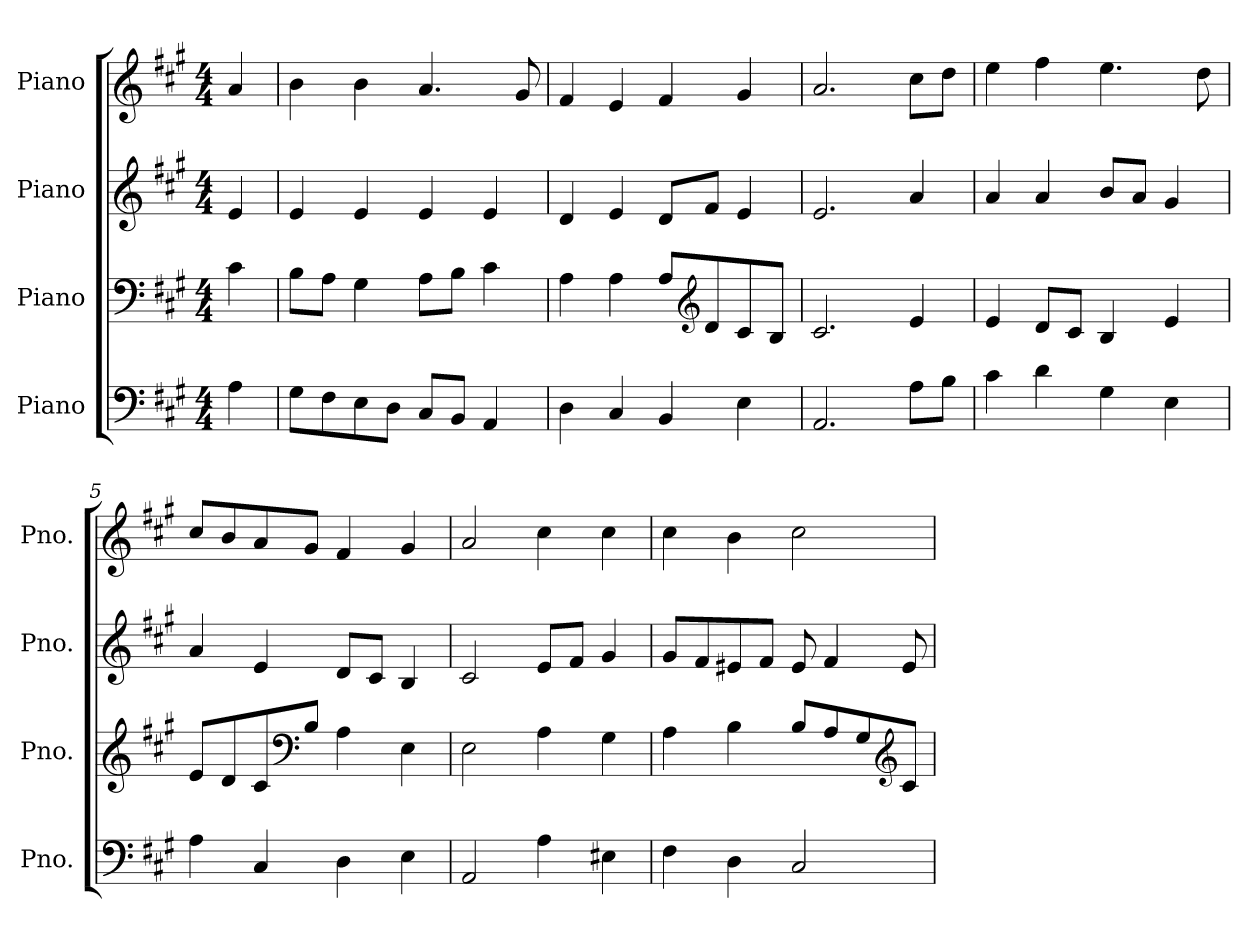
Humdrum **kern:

**kern	**kern	**kern	**kern
*part4	*part3	*part2	*part1
*staff4	*staff3	*staff2	*staff1
*I"Piano	*I"Piano	*I"Piano	*I"Piano
*I'Pno.	*I'Pno.	*I'Pno.	*I'Pno.
*clefF4	*clefF4	*clefG2	*clefG2
*k[f#c#g#]	*k[f#c#g#]	*k[f#c#g#]	*k[f#c#g#]
*M4/4	*M4/4	*M4/4	*M4/4
*MM120	*MM120	*MM120	*MM120
=	=	=	=
4A\	4c#\	4e/	4a/
=1	=1	=1	=1
8G#\L	8B\L	4e/	4b\
8F#\	8A\J	.	.
8E\	4G#\	4e/	4b\
8D\J	.	.	.
8C#/L	8A\L	4e/	4.a/
8BB/J	8B\J	.	.
4AA/	4c#\	4e/	.
.	.	.	8g#/
=2	=2	=2	=2
4D\	4A\	4d/	4f#/
4C#/	4A\	4e/	4e/
4BB/	8A/L	8d/L	4f#/
*	*clefG2	*	*
.	8d/	8f#/J	.
4E\	8c#/	4e/	4g#/
.	8B/J	.	.
=3	=3	=3	=3
2.AA/	2.c#/	2.e/	2.a/
8A\L	4e/	4a/	8cc#\L
8B\J	.	.	8dd\J
=4	=4	=4	=4
4c#\	4e/	4a/	4ee\
4d\	8d/L	4a/	4ff#\
.	8c#/J	.	.
4G#\	4B/	8b/L	4.ee\
.	.	8a/J	.
4E\	4e/	4g#/	.
.	.	.	8dd\
=5	=5	=5	=5
4A\	8e/L	4a/	8cc#/L
.	8d/	.	8b/
4C#/	8c#/	4e/	8a/
*	*clefF4	*	*
.	8B/J	.	8g#/J
4D\	4A\	8d/L	4f#/
.	.	8c#/J	.
4E\	4E\	4B/	4g#/
!!LO:LB:g=z
=6	=6	=6	=6
2AA/	2E\	2c#/	2a/
4A\	4A\	8e/L	4cc#\
.	.	8f#/J	.
4E#X\	4G#\	4g#/	4cc#\
=7	=7	=7	=7
4F#\	4A\	8g#/L	4cc#\
.	.	8f#/	.
4D\	4B\	8e#X/	4b\
.	.	8f#/J	.
2C#/	8B/L	8e#/	2cc#\
.	8A/	4f#/	.
.	8G#/	.	.
*	*clefG2	*	*
.	8c#/J	8e#/	.
=	=	=	=
*-	*-	*-	*-
